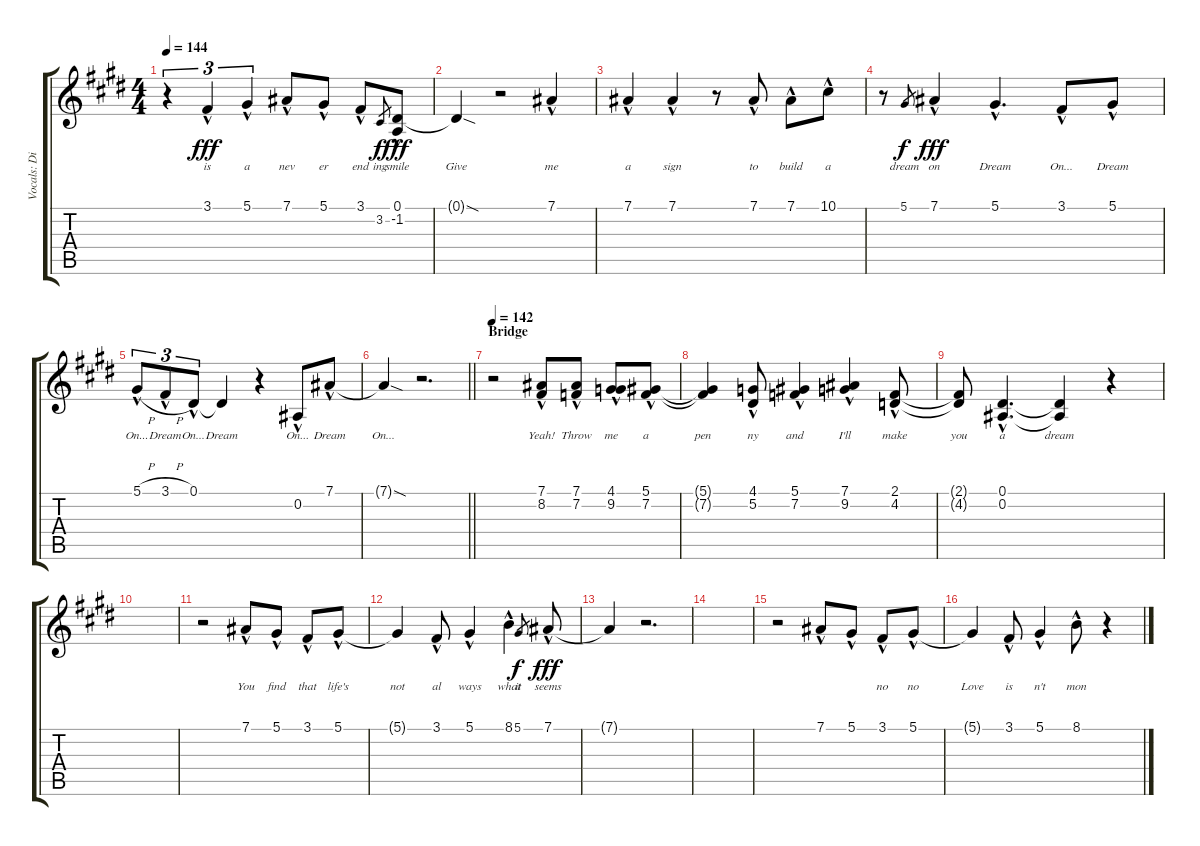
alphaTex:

\track ("Vocals: Dio" "Vocals: Di") {instrument lead2sawtooth}
\staff {score tabs}
\tuning (Eb4 Bb3 Gb3 Db3 Ab2 Eb2) {hide}
\ts (4 4)
\tempo 144
\clef g2
\ks e
r.4{tu (3 2) dy fff} 3.1{hac}.4{tu (3 2) lyrics (0 "is") lyrics (1 "") lyrics (2 "") lyrics (3 "") lyrics (4 "")} 5.1{hac}.4{tu (3 2) lyrics (0 "a") lyrics (1 "") lyrics (2 "") lyrics (3 "") lyrics (4 "")} 7.1{hac}.8{lyrics (0 "nev") lyrics (1 "") lyrics (2 "") lyrics (3 "") lyrics (4 "")} 5.1{hac}.8{lyrics (0 "er") lyrics (1 "") lyrics (2 "") lyrics (3 "") lyrics (4 "")} 3.1{hac}.8{lyrics (0 "end") lyrics (1 "") lyrics (2 "") lyrics (3 "") lyrics (4 "")} 3.2.8{lyrics (0 "ing") lyrics (1 "") lyrics (2 "") lyrics (3 "") lyrics (4 "") gr dy f} (0.1{hac} -1.2).8{lyrics (0 "smile") lyrics (1 "") lyrics (2 "") lyrics (3 "") lyrics (4 "") dy fff} |
0.1{sod t}.4{lyrics (0 "Give") lyrics (1 "") lyrics (2 "") lyrics (3 "") lyrics (4 "")} r.2 7.1{hac}.4{lyrics (0 "me") lyrics (1 "") lyrics (2 "") lyrics (3 "") lyrics (4 "")} |
7.1{hac}.4{lyrics (0 "a") lyrics (1 "") lyrics (2 "") lyrics (3 "") lyrics (4 "")} 7.1{hac}.4{lyrics (0 "sign") lyrics (1 "") lyrics (2 "") lyrics (3 "") lyrics (4 "")} r.8 7.1{hac}.8{lyrics (0 "to") lyrics (1 "") lyrics (2 "") lyrics (3 "") lyrics (4 "")} 7.1{hac}.8{lyrics (0 "build") lyrics (1 "") lyrics (2 "") lyrics (3 "") lyrics (4 "")} 10.1{hac}.8{lyrics (0 "a") lyrics (1 "") lyrics (2 "") lyrics (3 "") lyrics (4 "")} |
r.8 5.1.8{lyrics (0 "dream") lyrics (1 "") lyrics (2 "") lyrics (3 "") lyrics (4 "") gr dy f} 7.1{hac}.4{lyrics (0 "on") lyrics (1 "") lyrics (2 "") lyrics (3 "") lyrics (4 "") dy fff} 5.1{hac}.4{d lyrics (0 "Dream") lyrics (1 "") lyrics (2 "") lyrics (3 "") lyrics (4 "")} 3.1{hac}.8{lyrics (0 "On...") lyrics (1 "") lyrics (2 "") lyrics (3 "") lyrics (4 "")} 5.1{hac}.8{lyrics (0 "Dream") lyrics (1 "") lyrics (2 "") lyrics (3 "") lyrics (4 "")} |
5.1{h hac}.8{tu (3 2) lyrics (0 "On...") lyrics (1 "") lyrics (2 "") lyrics (3 "") lyrics (4 "")} 3.1{h hac}.8{tu (3 2) lyrics (0 "Dream") lyrics (1 "") lyrics (2 "") lyrics (3 "") lyrics (4 "")} 0.1{hac}.8{tu (3 2) lyrics (0 "On...") lyrics (1 "") lyrics (2 "") lyrics (3 "") lyrics (4 "")} 0.1{t}.4{lyrics (0 "Dream") lyrics (1 "") lyrics (2 "") lyrics (3 "") lyrics (4 "")} r.4 0.2{hac}.8{lyrics (0 "On...") lyrics (1 "") lyrics (2 "") lyrics (3 "") lyrics (4 "")} 7.1{hac}.8{lyrics (0 "Dream") lyrics (1 "") lyrics (2 "") lyrics (3 "") lyrics (4 "")} |
\barLineRight lightlight
7.1{sod t}.4{lyrics (0 "On...") lyrics (1 "") lyrics (2 "") lyrics (3 "") lyrics (4 "")} r.2{d} |
\section ("" "Bridge")
\tempo 142
r.2 (7.1{hac} 8.2{hac}).8{lyrics (0 "Yeah!") lyrics (1 "") lyrics (2 "") lyrics (3 "") lyrics (4 "")} (7.1{hac} 7.2{hac}).8{lyrics (0 "Throw") lyrics (1 "") lyrics (2 "") lyrics (3 "") lyrics (4 "")} (4.1{hac} 9.2{hac}).8{lyrics (0 "me") lyrics (1 "") lyrics (2 "") lyrics (3 "") lyrics (4 "")} (5.1{hac} 7.2{hac}).8{lyrics (0 "a") lyrics (1 "") lyrics (2 "") lyrics (3 "") lyrics (4 "")} |
(5.1{t} 7.2{t}).4{lyrics (0 "pen") lyrics (1 "") lyrics (2 "") lyrics (3 "") lyrics (4 "")} (4.1{hac} 5.2{hac}).8{lyrics (0 "ny") lyrics (1 "") lyrics (2 "") lyrics (3 "") lyrics (4 "")} (5.1{hac} 7.2{hac}).4{lyrics (0 "and") lyrics (1 "") lyrics (2 "") lyrics (3 "") lyrics (4 "")} (7.1{hac} 9.2{hac}).4{lyrics (0 "I'll") lyrics (1 "") lyrics (2 "") lyrics (3 "") lyrics (4 "")} (2.1{hac} 4.2{hac}).8{lyrics (0 "make") lyrics (1 "") lyrics (2 "") lyrics (3 "") lyrics (4 "")} |
(2.1{t} 4.2{t}).8{lyrics (0 "you") lyrics (1 "") lyrics (2 "") lyrics (3 "") lyrics (4 "")} (0.1{hac} 0.2{hac}).4{d lyrics (0 "a") lyrics (1 "") lyrics (2 "") lyrics (3 "") lyrics (4 "")} (0.1{t} 0.2{t}).4{lyrics (0 "dream") lyrics (1 "") lyrics (2 "") lyrics (3 "") lyrics (4 "")} r.4 |
|
r.2 7.1{hac}.8{lyrics (0 "You") lyrics (1 "") lyrics (2 "") lyrics (3 "") lyrics (4 "")} 5.1{hac}.8{lyrics (0 "find") lyrics (1 "") lyrics (2 "") lyrics (3 "") lyrics (4 "")} 3.1{hac}.8{lyrics (0 "that") lyrics (1 "") lyrics (2 "") lyrics (3 "") lyrics (4 "")} 5.1{hac}.8{lyrics (0 "life's") lyrics (1 "") lyrics (2 "") lyrics (3 "") lyrics (4 "")} |
5.1{t}.4{lyrics (0 "not") lyrics (1 "") lyrics (2 "") lyrics (3 "") lyrics (4 "")} 3.1{hac}.8{lyrics (0 "al") lyrics (1 "") lyrics (2 "") lyrics (3 "") lyrics (4 "")} 5.1{hac}.4{lyrics (0 "ways") lyrics (1 "") lyrics (2 "") lyrics (3 "") lyrics (4 "")} 8.1{hac}.4{lyrics (0 "what") lyrics (1 "") lyrics (2 "") lyrics (3 "") lyrics (4 "")} 5.1.8{lyrics (0 "it") lyrics (1 "") lyrics (2 "") lyrics (3 "") lyrics (4 "") gr dy f} 7.1{hac}.8{lyrics (0 "seems") lyrics (1 "") lyrics (2 "") lyrics (3 "") lyrics (4 "") dy fff} |
7.1{t}.4{lyrics (0 "") lyrics (1 "") lyrics (2 "") lyrics (3 "") lyrics (4 "")} r.2{d} |
|
r.2 7.1{hac}.8{lyrics (0 "") lyrics (1 "") lyrics (2 "") lyrics (3 "") lyrics (4 "")} 5.1{hac}.8{lyrics (0 "") lyrics (1 "") lyrics (2 "") lyrics (3 "") lyrics (4 "")} 3.1{hac}.8{lyrics (0 "no") lyrics (1 "") lyrics (2 "") lyrics (3 "") lyrics (4 "")} 5.1{hac}.8{lyrics (0 "no") lyrics (1 "") lyrics (2 "") lyrics (3 "") lyrics (4 "")} |
5.1{t}.4{lyrics (0 "Love") lyrics (1 "") lyrics (2 "") lyrics (3 "") lyrics (4 "")} 3.1{hac}.8{lyrics (0 "is") lyrics (1 "") lyrics (2 "") lyrics (3 "") lyrics (4 "")} 5.1{hac}.4{lyrics (0 "n't") lyrics (1 "") lyrics (2 "") lyrics (3 "") lyrics (4 "")} 8.1{hac}.8{lyrics (0 "mon") lyrics (1 "") lyrics (2 "") lyrics (3 "") lyrics (4 "")} r.4
